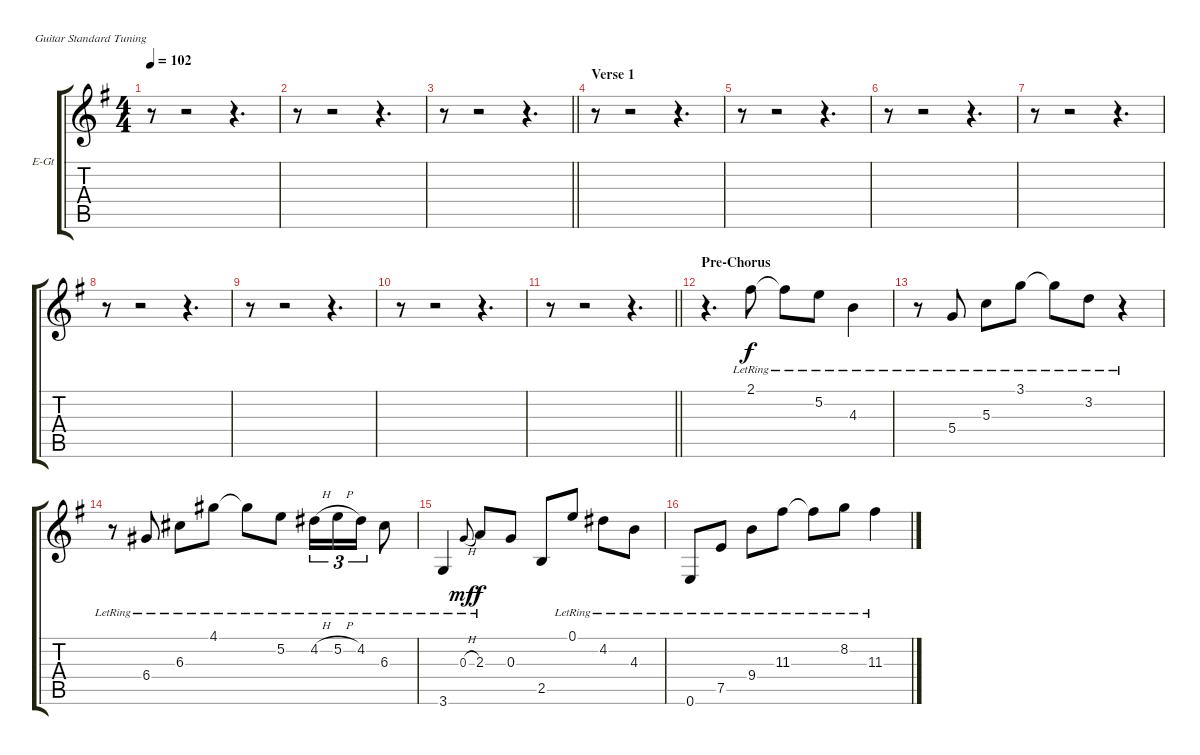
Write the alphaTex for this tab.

\bracketExtendMode groupsimilarinstruments
\firstSystemTrackNameOrientation horizontal
\otherSystemsTrackNameOrientation horizontal
\track ("Guitar 1" "E-Gt") {instrument electricguitarclean}
\staff {score tabs}
\tuning (E4 B3 G3 D3 A2 E2)
\ts (4 4)
\tempo 102
\clef g2
\ks g
r.8{dy f} r.2 r.4{d} |
r.8 r.2 r.4{d} |
\barLineRight lightlight
r.8 r.2 r.4{d} |
\section ("" "Verse 1")
r.8 r.2 r.4{d} |
r.8 r.2 r.4{d} |
r.8 r.2 r.4{d} |
r.8 r.2 r.4{d} |
r.8 r.2 r.4{d} |
r.8 r.2 r.4{d} |
r.8 r.2 r.4{d} |
\barLineRight lightlight
r.8 r.2 r.4{d} |
\section ("" "Pre-Chorus")
r.4{d} 2.1{lr}.8 2.1{lr t}.8 5.2{lr}.8 4.3{lr}.4 |
r.8 5.4{lr}.8 5.3{lr}.8 3.1{lr}.8 3.1{lr t}.8 3.2{lr}.8 r.4 |
r.8 6.4{lr}.8 6.3{lr}.8 4.1{lr}.8 4.1{lr t}.8 5.2{lr}.8 4.2{h lr}.16{tu (3 2)} 5.2{h lr}.16{tu (3 2)} 4.2{lr}.16{tu (3 2)} 6.3{lr}.8 |
3.6{lr}.4 0.3{h lr}.8{gr onbeat dy mf} 2.3{lr}.8{dy f} 0.3.8 2.5.8 0.1{lr}.8 4.2{lr}.8 4.3{lr}.8 |
0.6{lr}.8 7.5{lr}.8 9.4{lr}.8 11.3{lr}.8 11.3{lr t}.8 8.2{lr}.8 11.3{lr}.4
